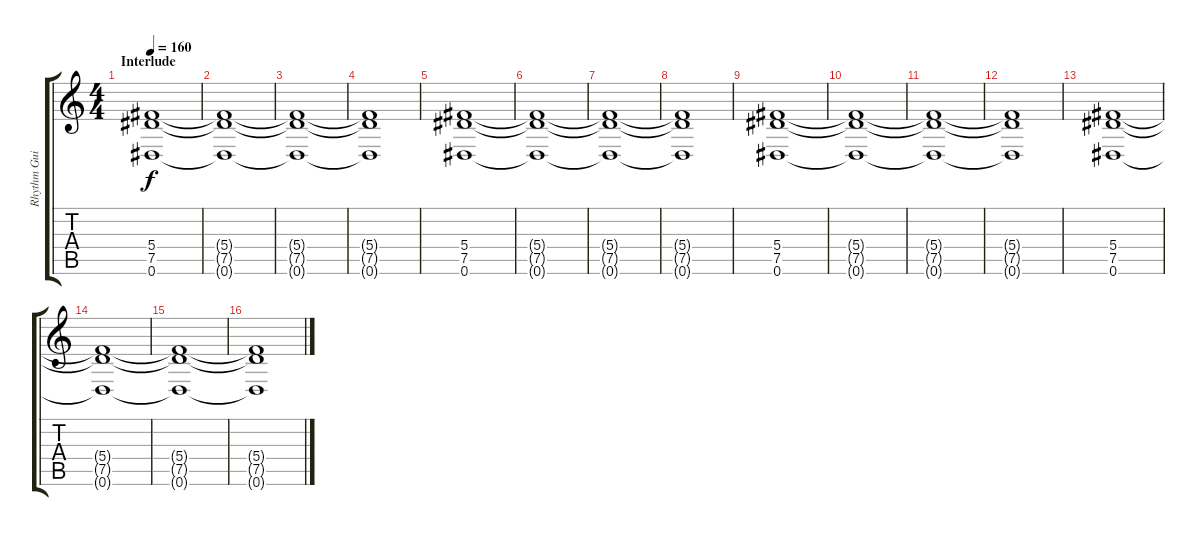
\track ("Rhythm Guitar II" "Rhythm Gui") {instrument distortionguitar}
\staff {score tabs}
\tuning (Eb4 Bb3 Gb3 Db3 Ab2 Eb2) {hide}
\ts (4 4)
\section ("" "Interlude")
\tempo 160
\clef g2
\ks c
(5.4 7.5 0.6).1{dy f} |
(5.4{t} 7.5{t} 0.6{t}).1 |
(5.4{t} 7.5{t} 0.6{t}).1 |
(5.4{t} 7.5{t} 0.6{t}).1 |
(5.4 7.5 0.6).1 |
(5.4{t} 7.5{t} 0.6{t}).1 |
(5.4{t} 7.5{t} 0.6{t}).1 |
(5.4{t} 7.5{t} 0.6{t}).1 |
(5.4 7.5 0.6).1 |
(5.4{t} 7.5{t} 0.6{t}).1 |
(5.4{t} 7.5{t} 0.6{t}).1 |
(5.4{t} 7.5{t} 0.6{t}).1 |
(5.4 7.5 0.6).1 |
(5.4{t} 7.5{t} 0.6{t}).1 |
(5.4{t} 7.5{t} 0.6{t}).1 |
(5.4{t} 7.5{t} 0.6{t}).1
